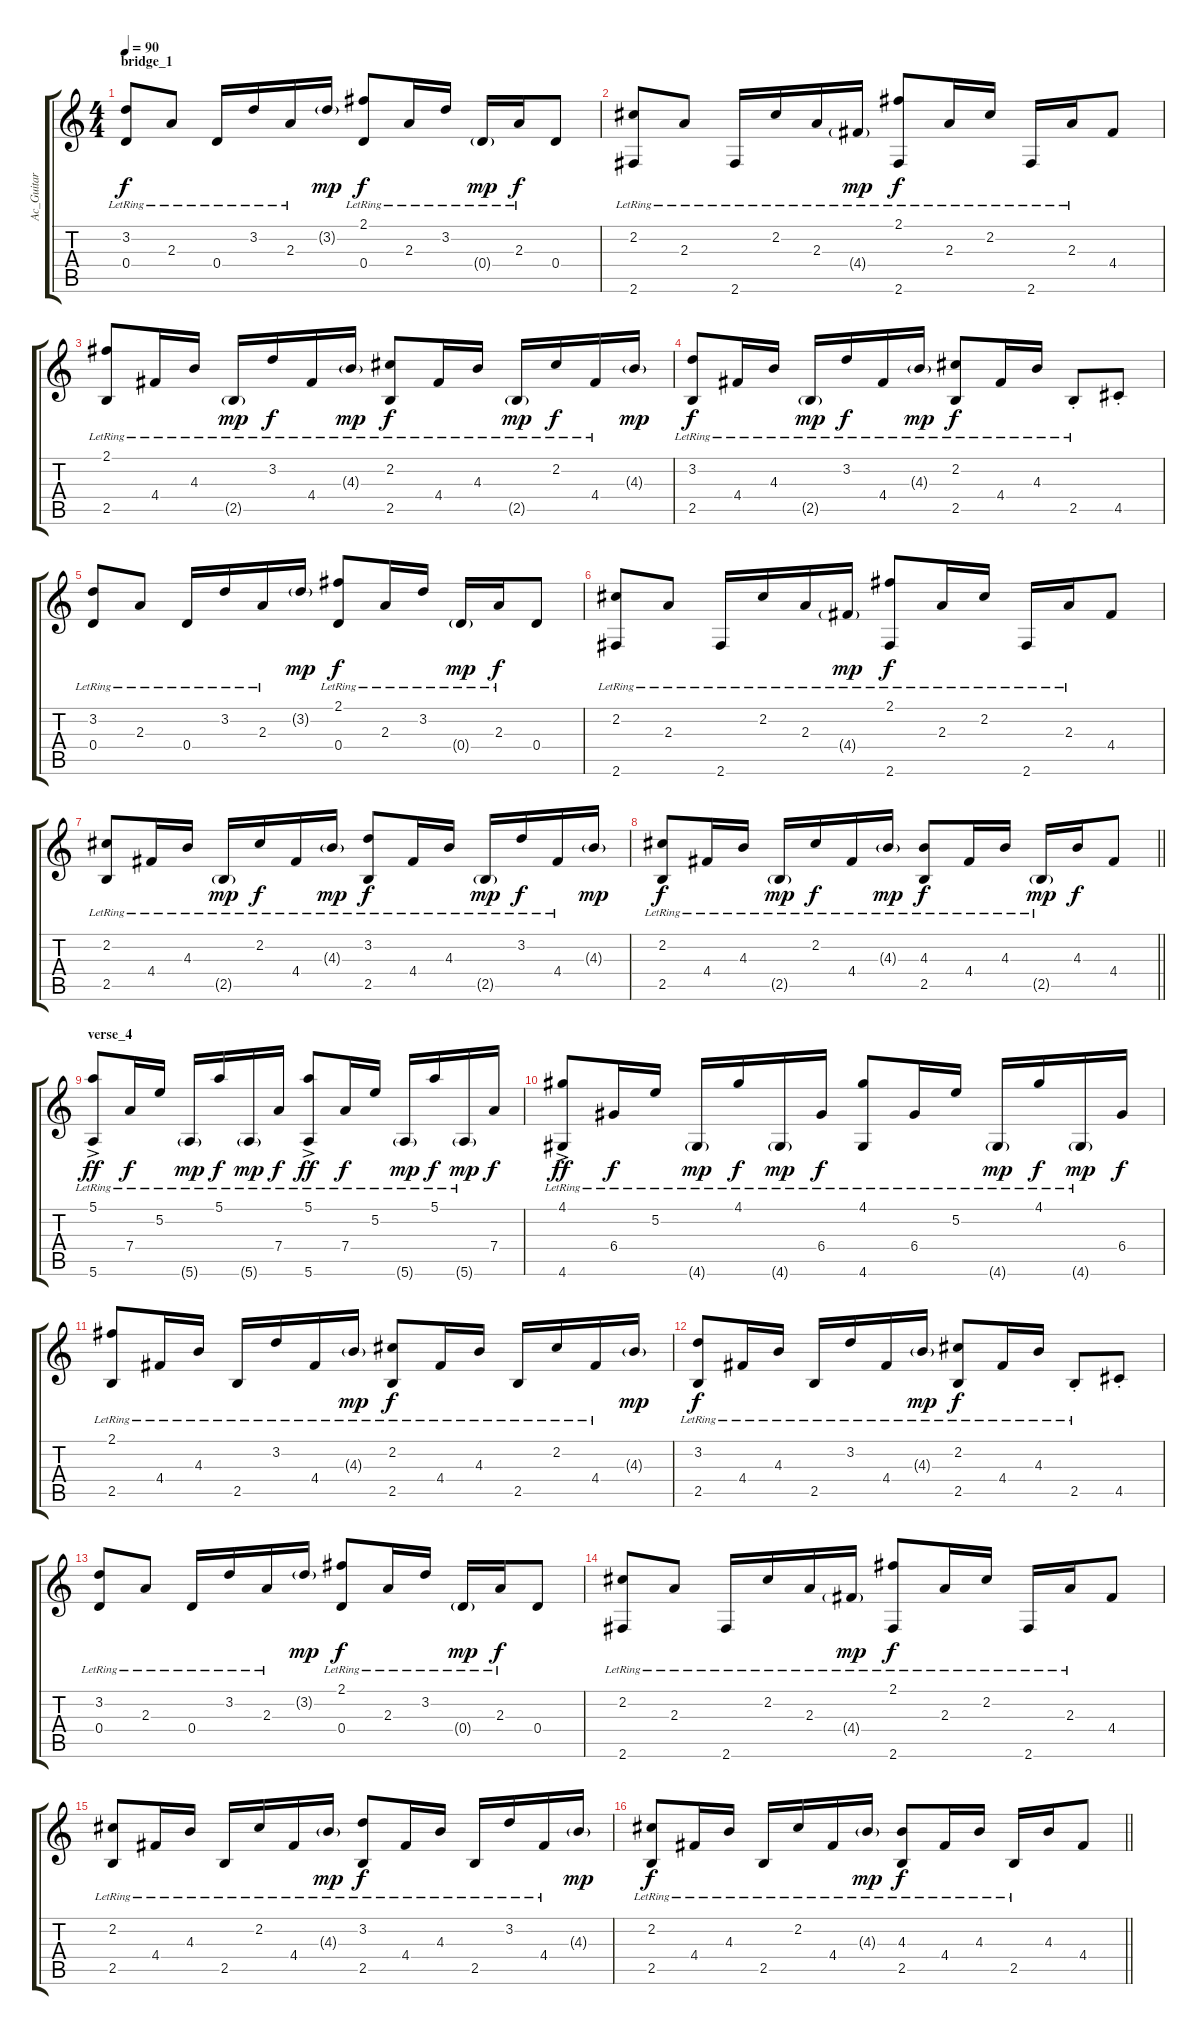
\track ("Ac_Guitar" "Ac_Guitar") {instrument acousticguitarsteel}
\staff {score tabs}
\tuning (E4 B3 G3 D3 A2 E2) {hide}
\ts (4 4)
\section ("" "bridge_1")
\tempo 90
\clef g2
\ks c
(3.2{lr} 0.4{lr}).8{dy f} 2.3{lr}.8 0.4{lr}.16 3.2{lr}.16 2.3{lr}.16 3.2{g}.16{dy mp} (2.1{lr} 0.4{lr}).8{dy f} 2.3{lr}.16 3.2{lr}.16 0.4{g lr}.16{dy mp} 2.3{lr}.16{dy f} 0.4.8 |
(2.2{lr} 2.6{lr}).8 2.3{lr}.8 2.6{lr}.16 2.2{lr}.16 2.3{lr}.16 4.4{g lr}.16{dy mp} (2.1{lr} 2.6{lr}).8{dy f} 2.3{lr}.16 2.2{lr}.16 2.6{lr}.16 2.3{lr}.16 4.4.8 |
(2.1{lr} 2.5{lr}).8 4.4{lr}.16 4.3{lr}.16 2.5{g lr}.16{dy mp} 3.2{lr}.16{dy f} 4.4{lr}.16 4.3{g lr}.16{dy mp} (2.2{lr} 2.5{lr}).8{dy f} 4.4{lr}.16 4.3{lr}.16 2.5{g lr}.16{dy mp} 2.2{lr}.16{dy f} 4.4{lr}.16 4.3{g}.16{dy mp} |
(3.2{lr} 2.5{lr}).8{dy f} 4.4{lr}.16 4.3{lr}.16 2.5{g lr}.16{dy mp} 3.2{lr}.16{dy f} 4.4{lr}.16 4.3{g lr}.16{dy mp} (2.2{lr} 2.5{lr}).8{dy f} 4.4{lr}.16 4.3{lr}.16 2.5{st lr}.8 4.5{st}.8 |
(3.2{lr} 0.4{lr}).8 2.3{lr}.8 0.4{lr}.16 3.2{lr}.16 2.3{lr}.16 3.2{g}.16{dy mp} (2.1{lr} 0.4{lr}).8{dy f} 2.3{lr}.16 3.2{lr}.16 0.4{g lr}.16{dy mp} 2.3{lr}.16{dy f} 0.4.8 |
(2.2{lr} 2.6{lr}).8 2.3{lr}.8 2.6{lr}.16 2.2{lr}.16 2.3{lr}.16 4.4{g lr}.16{dy mp} (2.1{lr} 2.6{lr}).8{dy f} 2.3{lr}.16 2.2{lr}.16 2.6{lr}.16 2.3{lr}.16 4.4.8 |
(2.2 2.5{lr}).8 4.4{lr}.16 4.3{lr}.16 2.5{g lr}.16{dy mp} 2.2{lr}.16{dy f} 4.4{lr}.16 4.3{g lr}.16{dy mp} (3.2{lr} 2.5{lr}).8{dy f} 4.4{lr}.16 4.3{lr}.16 2.5{g lr}.16{dy mp} 3.2{lr}.16{dy f} 4.4{lr}.16 4.3{g}.16{dy mp} |
\barLineRight lightlight
(2.2{lr} 2.5{lr}).8{dy f} 4.4{lr}.16 4.3{lr}.16 2.5{g lr}.16{dy mp} 2.2{lr}.16{dy f} 4.4{lr}.16 4.3{g lr}.16{dy mp} (4.3 2.5{lr}).8{dy f} 4.4{lr}.16 4.3{lr}.16 2.5{g lr}.16{dy mp} 4.3.16{dy f} 4.4.8 |
\section ("" "verse_4")
(5.1{ac lr} 5.6{ac lr}).8{dy ff} 7.4{lr}.16{dy f} 5.2{lr}.16 5.6{g lr}.16{dy mp} 5.1{lr}.16{dy f} 5.6{g lr}.16{dy mp} 7.4{lr}.16{dy f} (5.1{ac lr} 5.6{ac lr}).8{dy ff} 7.4{lr}.16{dy f} 5.2{lr}.16 5.6{g lr}.16{dy mp} 5.1{lr}.16{dy f} 5.6{g lr}.16{dy mp} 7.4.16{dy f} |
(4.1{ac lr} 4.6{ac lr}).8{dy ff} 6.4{lr}.16{dy f} 5.2{lr}.16 4.6{g lr}.16{dy mp} 4.1{lr}.16{dy f} 4.6{g lr}.16{dy mp} 6.4{lr}.16{dy f} (4.1{lr} 4.6{lr}).8 6.4{lr}.16 5.2{lr}.16 4.6{g lr}.16{dy mp} 4.1{lr}.16{dy f} 4.6{g lr}.16{dy mp} 6.4.16{dy f} |
(2.1{lr} 2.5{lr}).8 4.4{lr}.16 4.3{lr}.16 2.5{lr}.16 3.2{lr}.16 4.4{lr}.16 4.3{g lr}.16{dy mp} (2.2{lr} 2.5{lr}).8{dy f} 4.4{lr}.16 4.3{lr}.16 2.5{lr}.16 2.2{lr}.16 4.4{lr}.16 4.3{g}.16{dy mp} |
(3.2{lr} 2.5{lr}).8{dy f} 4.4{lr}.16 4.3{lr}.16 2.5{lr}.16 3.2{lr}.16 4.4{lr}.16 4.3{g lr}.16{dy mp} (2.2{lr} 2.5{lr}).8{dy f} 4.4{lr}.16 4.3{lr}.16 2.5{st lr}.8 4.5{st}.8 |
(3.2{lr} 0.4{lr}).8 2.3{lr}.8 0.4{lr}.16 3.2{lr}.16 2.3{lr}.16 3.2{g}.16{dy mp} (2.1{lr} 0.4{lr}).8{dy f} 2.3{lr}.16 3.2{lr}.16 0.4{g lr}.16{dy mp} 2.3{lr}.16{dy f} 0.4.8 |
(2.2{lr} 2.6{lr}).8 2.3{lr}.8 2.6{lr}.16 2.2{lr}.16 2.3{lr}.16 4.4{g lr}.16{dy mp} (2.1{lr} 2.6{lr}).8{dy f} 2.3{lr}.16 2.2{lr}.16 2.6{lr}.16 2.3{lr}.16 4.4.8 |
(2.2 2.5{lr}).8 4.4{lr}.16 4.3{lr}.16 2.5{lr}.16 2.2{lr}.16 4.4{lr}.16 4.3{g lr}.16{dy mp} (3.2{lr} 2.5{lr}).8{dy f} 4.4{lr}.16 4.3{lr}.16 2.5{lr}.16 3.2{lr}.16 4.4{lr}.16 4.3{g}.16{dy mp} |
\barLineRight lightlight
(2.2{lr} 2.5{lr}).8{dy f} 4.4{lr}.16 4.3{lr}.16 2.5{lr}.16 2.2{lr}.16 4.4{lr}.16 4.3{g lr}.16{dy mp} (4.3 2.5{lr}).8{dy f} 4.4{lr}.16 4.3{lr}.16 2.5{lr}.16 4.3.16 4.4.8
